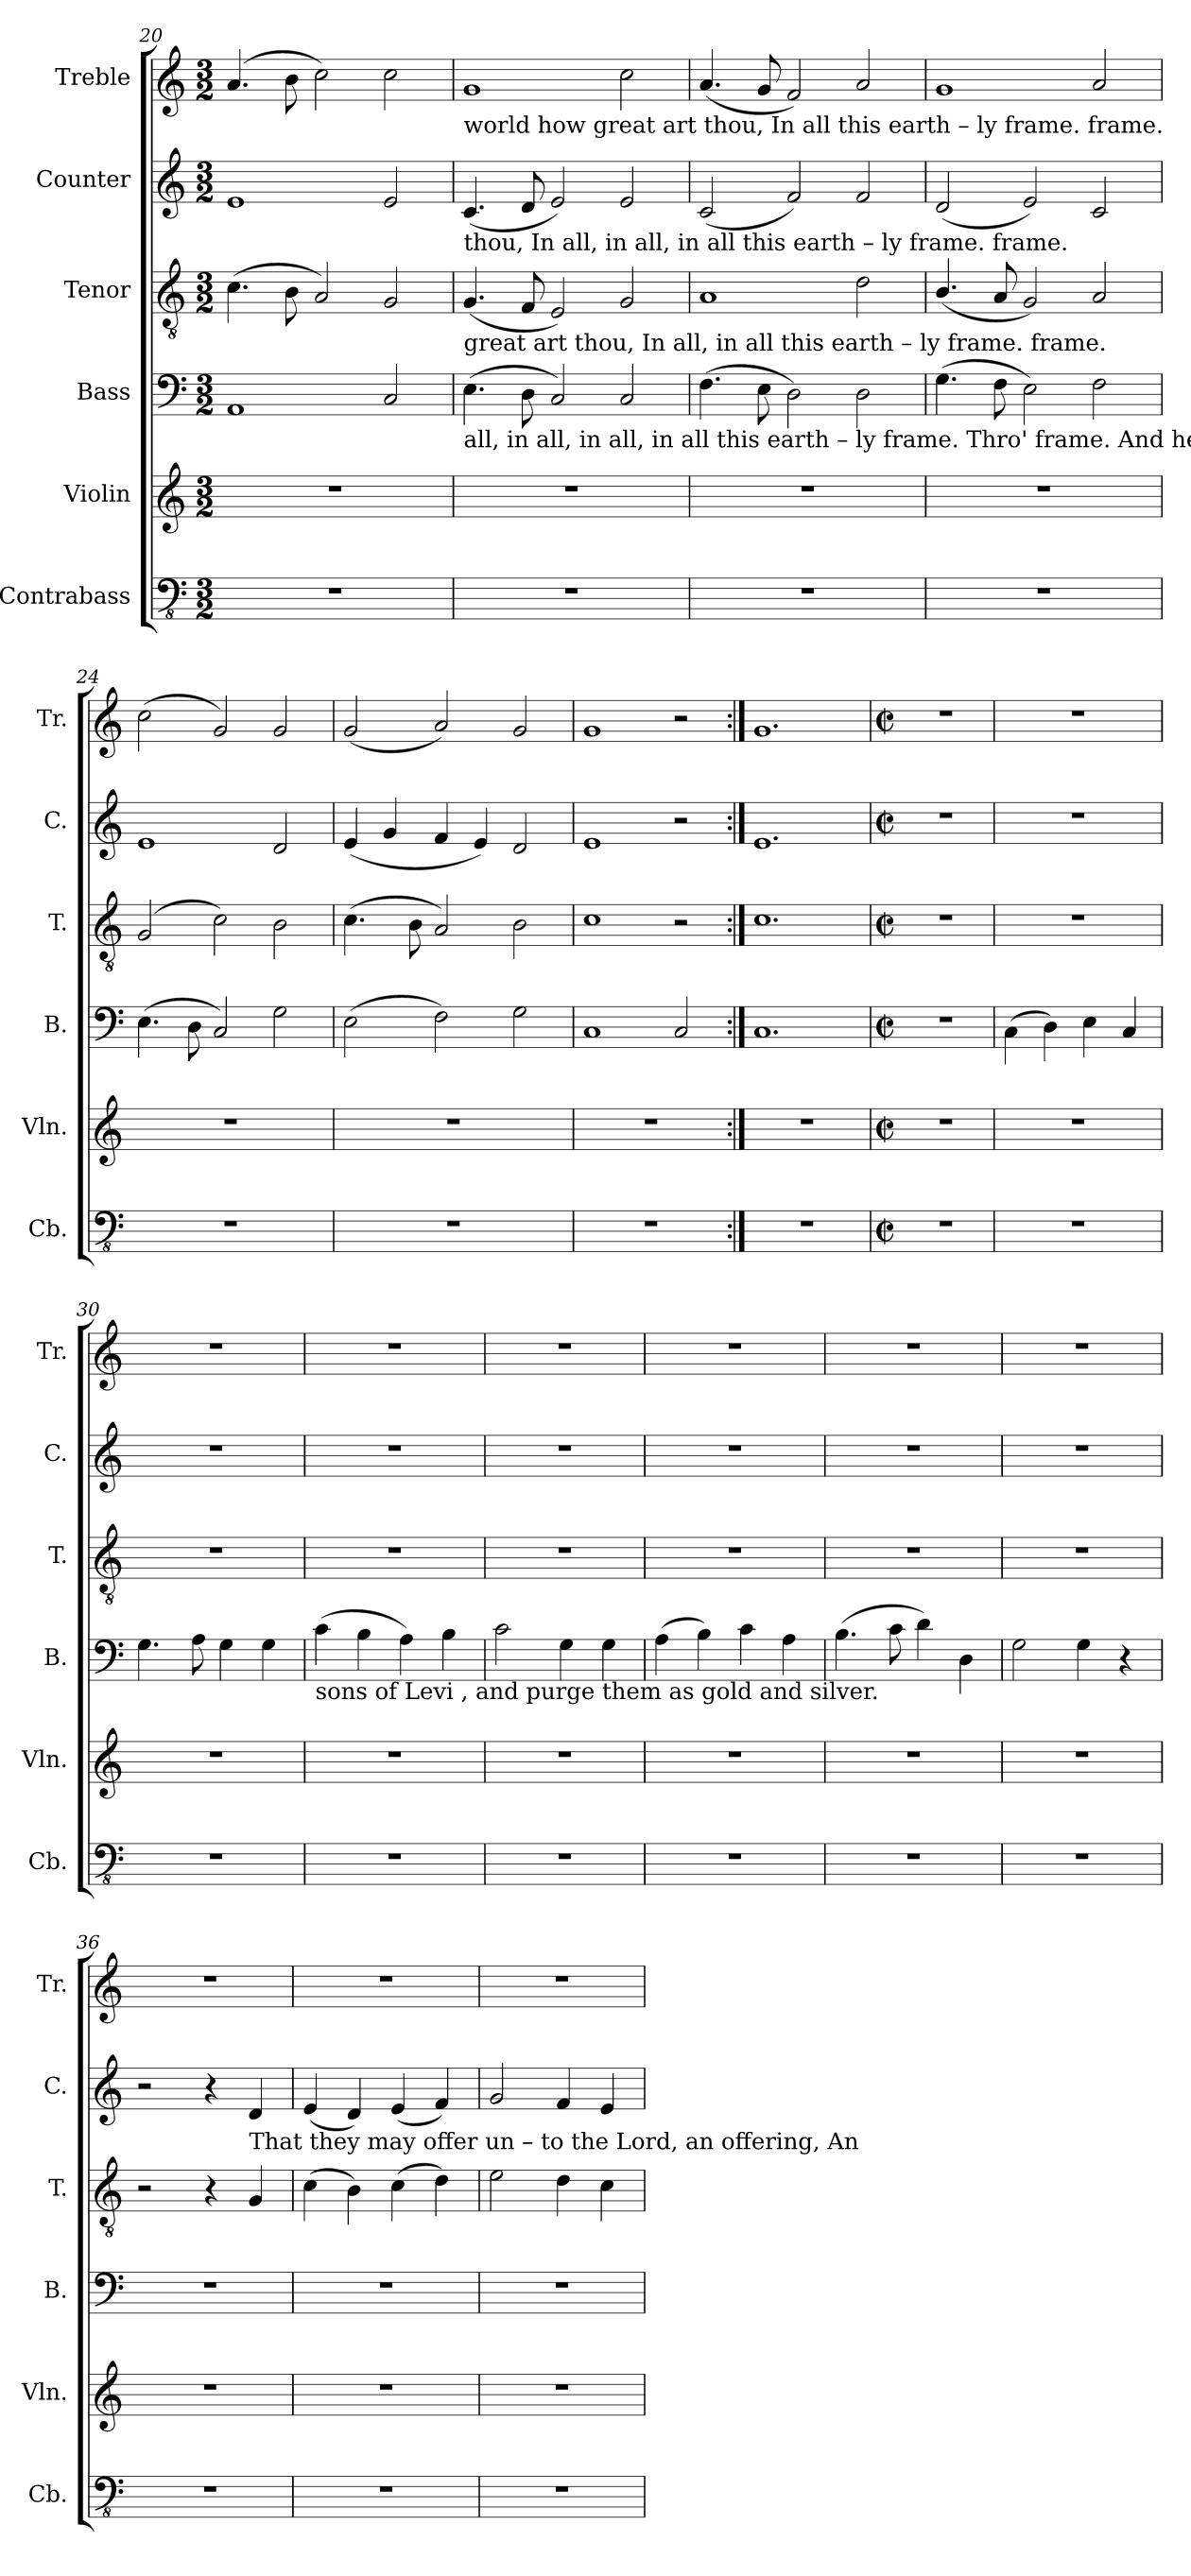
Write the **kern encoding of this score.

**kern	**kern	**kern	**kern	**kern	**kern
*part6	*part5	*part4	*part3	*part2	*part1
*staff6	*staff5	*staff4	*staff3	*staff2	*staff1
*I"Contrabass	*I"Violin	*I"Bass	*I"Tenor	*I"Counter	*I"Treble
*I'Cb.	*I'Vln.	*I'B.	*I'T.	*I'C.	*I'Tr.
*clefFv4	*clefG2	*clefF4	*clefGv2	*clefG2	*clefG2
*ITrd7c12	*	*	*	*	*
*k[]	*k[]	*k[]	*k[]	*k[]	*k[]
*M3/2	*M3/2	*M3/2	*M3/2	*M3/2	*M3/2
=20	=20	=20	=20	=20	=20
1.r	1.r	1AA	(4.c\	1e	(4.a/
.	.	.	8B\	.	8b\
.	.	.	2A/)	.	2cc\)
.	.	2C/	2G/	2e/	2cc\
!!LO:LB:g=z
=21	=21	=21	=21	=21	=21
!	!	!	!	!	!LO:TX:b:t=world      how  great        art    thou,          In     all            this   earth    –    ly   frame.        frame.
!	!	!	!	!LO:TX:b:t=thou,        In    all,              in       all,             in      all           this   earth   –    ly    frame.        frame.	!
!	!	!	!LO:TX:b:t=great          art    thou,         In      all,              in      all          this  earth    –    ly  frame.            frame.	!	!
!	!	!LO:TX:b:t=all,            in    all,               in     all,               in    all             this  earth   –   ly  frame.  Thro'  frame.                And he shall purify the	!	!	!
1.r	1.r	(4.E\	(4.G/	(4.c/	1g
.	.	8D\	8F/	8d/	.
.	.	2C/)	2E/)	2e/)	.
.	.	2C/	2G/	2e/	2cc\
=22	=22	=22	=22	=22	=22
1.r	1.r	(4.F\	1A	(2c/	(4.a/
.	.	8E\	.	.	8g/
.	.	2D\)	.	2f/)	2f/)
.	.	2D\	2d\	2f/	2a/
=23	=23	=23	=23	=23	=23
1.r	1.r	(4.G\	(4.B/	(2d/	1g
.	.	8F\	8A/	.	.
.	.	2E\)	2G/)	2e/)	.
.	.	2F\	2A/	2c/	2a/
=24	=24	=24	=24	=24	=24
1.r	1.r	(4.E\	(2G/	1e	(2cc\
.	.	8D\	.	.	.
.	.	2C/)	2c\)	.	2g/)
.	.	2G\	2B\	2d/	2g/
=25	=25	=25	=25	=25	=25
1.r	1.r	(2E\	(4.c\	(4e/	(2g/
.	.	.	.	4g/	.
.	.	.	8B\	.	.
.	.	2F\)	2A/)	4f/	2a/)
.	.	.	.	4e/)	.
.	.	2G\	2B\	2d/	2g/
=26	=26	=26	=26	=26	=26
1.r	1.r	1C	1c	1e	1g
.	.	2C/	2r	2r	2r
=27:|!	=27:|!	=27:|!	=27:|!	=27:|!	=27:|!
1.r	1.r	1.C	1.c	1.e	1.g
=28	=28	=28	=28	=28	=28
*M2/2	*M2/2	*M2/2	*M2/2	*M2/2	*M2/2
*met(c|)	*met(c|)	*met(c|)	*met(c|)	*met(c|)	*met(c|)
1r	1r	1r	1r	1r	1r
=29	=29	=29	=29	=29	=29
1r	1r	(4C\	1r	1r	1r
.	.	4D\)	.	.	.
.	.	4E\	.	.	.
.	.	4C/	.	.	.
=30	=30	=30	=30	=30	=30
1r	1r	4.G\	1r	1r	1r
.	.	8A\	.	.	.
.	.	4G\	.	.	.
.	.	4G\	.	.	.
!!LO:PB:g=z
=31	=31	=31	=31	=31	=31
!	!	!LO:TX:b:t=sons   of   Levi , and  purge  them  as  gold  and silver.	!	!	!
1r	1r	(4c\	1r	1r	1r
.	.	4B\	.	.	.
.	.	4A\)	.	.	.
.	.	4B\	.	.	.
=32	=32	=32	=32	=32	=32
1r	1r	2c\	1r	1r	1r
.	.	4G\	.	.	.
.	.	4G\	.	.	.
=33	=33	=33	=33	=33	=33
1r	1r	(4A\	1r	1r	1r
.	.	4B\)	.	.	.
.	.	4c\	.	.	.
.	.	4A\	.	.	.
=34	=34	=34	=34	=34	=34
1r	1r	(4.B\	1r	1r	1r
.	.	8c\	.	.	.
.	.	4d\)	.	.	.
.	.	4D\	.	.	.
=35	=35	=35	=35	=35	=35
1r	1r	2G\	1r	1r	1r
.	.	4G\	.	.	.
.	.	4r	.	.	.
=36	=36	=36	=36	=36	=36
1r	1r	1r	2r	2r	1r
.	.	.	4r	4r	.
!	!	!	!	!LO:TX:b:t=That  they  may  offer  un – to    the  Lord,   an  offering,  An	!
.	.	.	4G/	4d/	.
=37	=37	=37	=37	=37	=37
1r	1r	1r	(4c\	(4e/	1r
.	.	.	4B\)	4d/)	.
.	.	.	(4c\	(4e/	.
.	.	.	4d\)	4f/)	.
=38	=38	=38	=38	=38	=38
1r	1r	1r	2e\	2g/	1r
.	.	.	4d\	4f/	.
.	.	.	4c\	4e/	.
=	=	=	=	=	=
*-	*-	*-	*-	*-	*-
